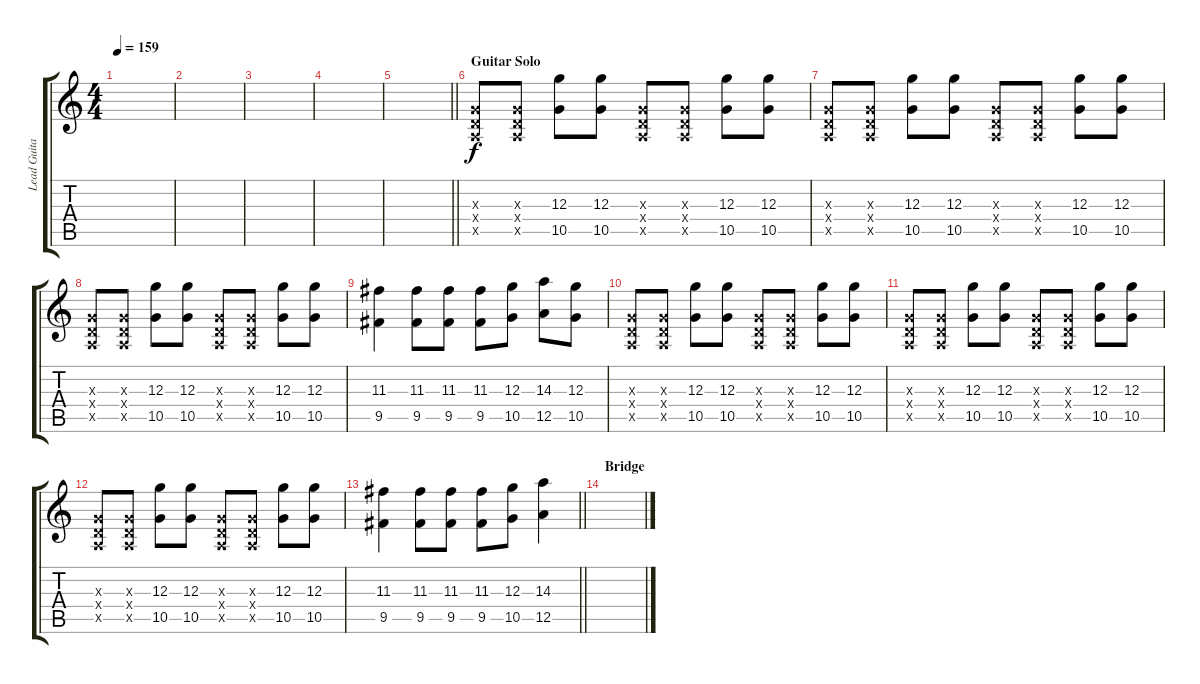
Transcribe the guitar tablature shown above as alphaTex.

\track ("Lead Guitar (Jason White)" "Lead Guita") {instrument overdrivenguitar}
\staff {score tabs}
\tuning (E4 B3 G3 D3 A2 E2) {hide}
\ts (4 4)
\tempo 159
\clef g2
\ks c
|
|
|
|
\barLineRight lightlight
|
\section ("" "Guitar Solo")
(0.3{x} 0.4{x} 0.5{x}).8 (0.3{x} 0.4{x} 0.5{x}).8 (12.3 10.5).8 (12.3 10.5).8 (0.3{x} 0.4{x} 0.5{x}).8 (0.3{x} 0.4{x} 0.5{x}).8 (12.3 10.5).8 (12.3 10.5).8 |
(0.3{x} 0.4{x} 0.5{x}).8 (0.3{x} 0.4{x} 0.5{x}).8 (12.3 10.5).8 (12.3 10.5).8 (0.3{x} 0.4{x} 0.5{x}).8 (0.3{x} 0.4{x} 0.5{x}).8 (12.3 10.5).8 (12.3 10.5).8 |
(0.3{x} 0.4{x} 0.5{x}).8 (0.3{x} 0.4{x} 0.5{x}).8 (12.3 10.5).8 (12.3 10.5).8 (0.3{x} 0.4{x} 0.5{x}).8 (0.3{x} 0.4{x} 0.5{x}).8 (12.3 10.5).8 (12.3 10.5).8 |
(11.3 9.5).4 (11.3 9.5).8 (11.3 9.5).8 (11.3 9.5).8 (12.3 10.5).8 (14.3 12.5).8 (12.3 10.5).8 |
(0.3{x} 0.4{x} 0.5{x}).8 (0.3{x} 0.4{x} 0.5{x}).8 (12.3 10.5).8 (12.3 10.5).8 (0.3{x} 0.4{x} 0.5{x}).8 (0.3{x} 0.4{x} 0.5{x}).8 (12.3 10.5).8 (12.3 10.5).8 |
(0.3{x} 0.4{x} 0.5{x}).8 (0.3{x} 0.4{x} 0.5{x}).8 (12.3 10.5).8 (12.3 10.5).8 (0.3{x} 0.4{x} 0.5{x}).8 (0.3{x} 0.4{x} 0.5{x}).8 (12.3 10.5).8 (12.3 10.5).8 |
(0.3{x} 0.4{x} 0.5{x}).8 (0.3{x} 0.4{x} 0.5{x}).8 (12.3 10.5).8 (12.3 10.5).8 (0.3{x} 0.4{x} 0.5{x}).8 (0.3{x} 0.4{x} 0.5{x}).8 (12.3 10.5).8 (12.3 10.5).8 |
\barLineRight lightlight
(11.3 9.5).4 (11.3 9.5).8 (11.3 9.5).8 (11.3 9.5).8 (12.3 10.5).8 (14.3 12.5).4 |
\section ("" "Bridge")
